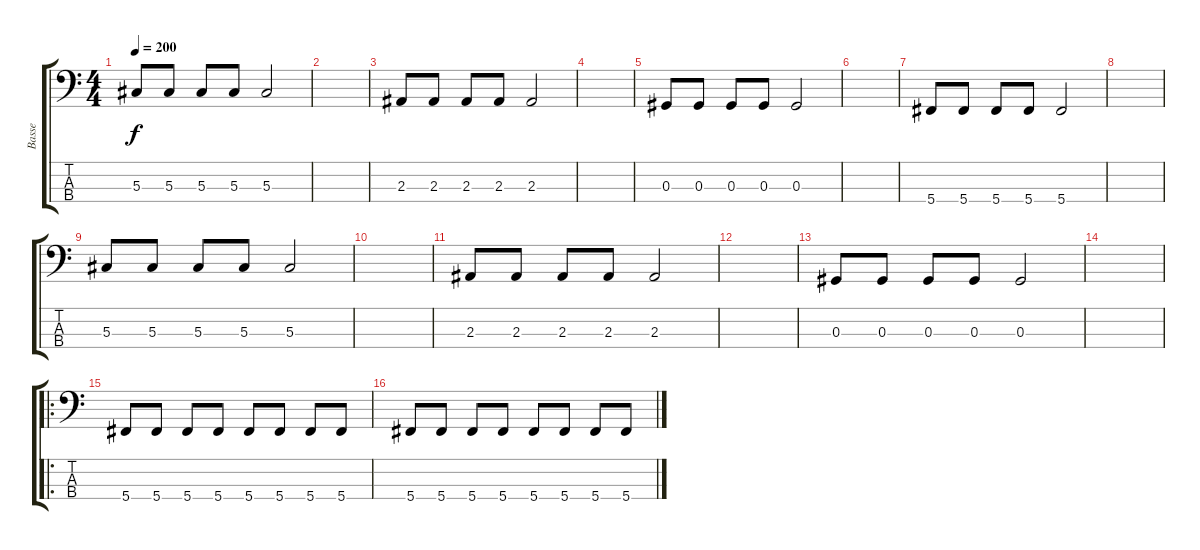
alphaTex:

\track ("Basse" "Basse") {instrument electricbasspick}
\staff {score tabs}
\tuning (Gb2 Db2 Ab1 Db1) {hide}
\ts (4 4)
\tempo 200
\clef f4
\ks c
5.3.8{dy f} 5.3.8 5.3.8 5.3.8 5.3.2 |
|
2.3.8 2.3.8 2.3.8 2.3.8 2.3.2 |
|
0.3.8 0.3.8 0.3.8 0.3.8 0.3.2 |
|
5.4.8 5.4.8 5.4.8 5.4.8 5.4.2 |
|
5.3.8 5.3.8 5.3.8 5.3.8 5.3.2 |
|
2.3.8 2.3.8 2.3.8 2.3.8 2.3.2 |
|
0.3.8 0.3.8 0.3.8 0.3.8 0.3.2 |
|
\ro
5.4.8 5.4.8 5.4.8 5.4.8 5.4.8 5.4.8 5.4.8 5.4.8 |
5.4.8 5.4.8 5.4.8 5.4.8 5.4.8 5.4.8 5.4.8 5.4.8
